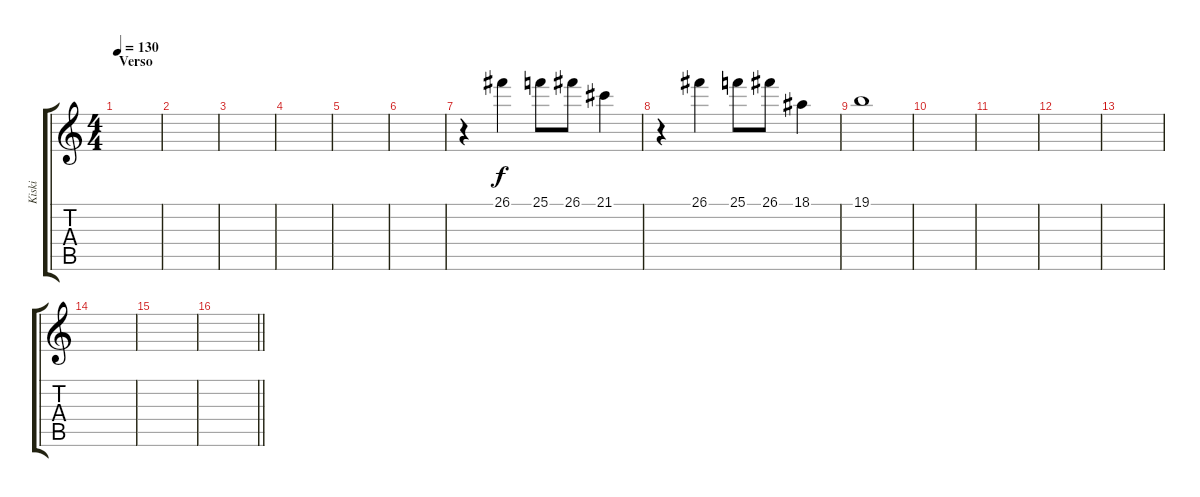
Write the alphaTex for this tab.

\track ("Kiski" "Kiski") {instrument musicbox}
\staff {score tabs}
\tuning (E4 B3 G3 D3 A2 E2) {hide}
\ts (4 4)
\section ("" "Verso")
\tempo 130
\clef g2
\ks c
|
|
|
|
|
|
r.4 26.1.4 25.1.8 26.1.8 21.1.4 |
r.4 26.1.4 25.1.8 26.1.8 18.1.4 |
19.1.1 |
|
|
|
|
|
|
\barLineRight lightlight
